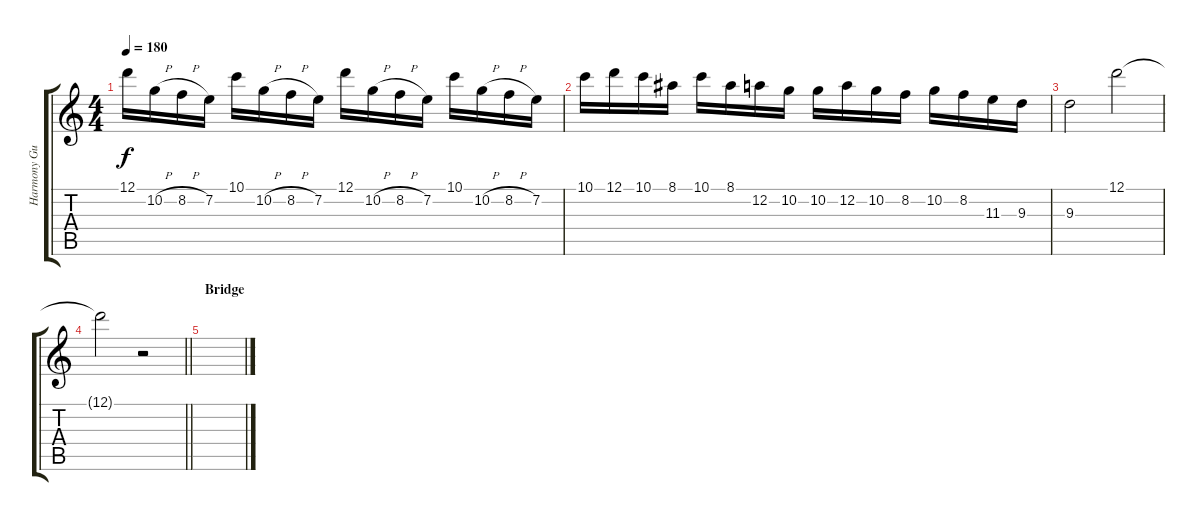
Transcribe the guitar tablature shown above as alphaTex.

\track ("Harmony Guitar" "Harmony Gu") {instrument distortionguitar}
\staff {score tabs}
\tuning (D4 A3 F3 C3 G2 D2) {hide}
\ts (4 4)
\tempo 180
\clef g2
\ks c
12.1.16{dy f} 10.2{h}.16 8.2{h}.16 7.2.16 10.1.16 10.2{h}.16 8.2{h}.16 7.2.16 12.1.16 10.2{h}.16 8.2{h}.16 7.2.16 10.1.16 10.2{h}.16 8.2{h}.16 7.2.16 |
10.1.16 12.1.16 10.1.16 8.1.16 10.1.16 8.1.16 12.2.16 10.2.16 10.2.16 12.2.16 10.2.16 8.2.16 10.2.16 8.2.16 11.3.16 9.3.16 |
9.3.2 12.1.2 |
\barLineRight lightlight
12.1{t}.2 r.2 |
\section ("" "Bridge")
